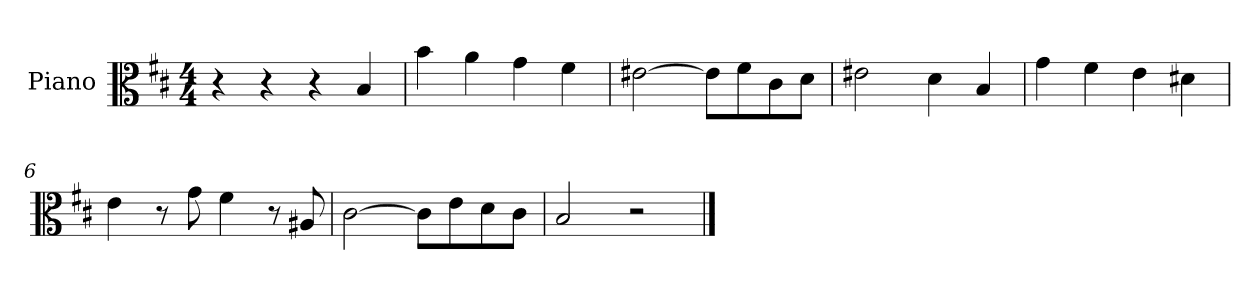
**kern
*part1
*staff1
*I"Piano
*I'Pno
*clefC3
*k[f#c#]
*M4/4
=1
4r
4r
4r
4B/
=2
4b\
4a\
4g\
4f#\
=3
[2e#X\
8e#\L]
8f#\
8c#\
8d\J
=4
2e#X\
4d\
4B/
=5
4g\
4f#\
4e\
4d#X\
=6
4e\
8r
8g\
4f#\
8r
8A#X/
=7
[2c#\
8c#\L]
8e\
8d\
8c#\J
=8
2B/
2r
==
*-
